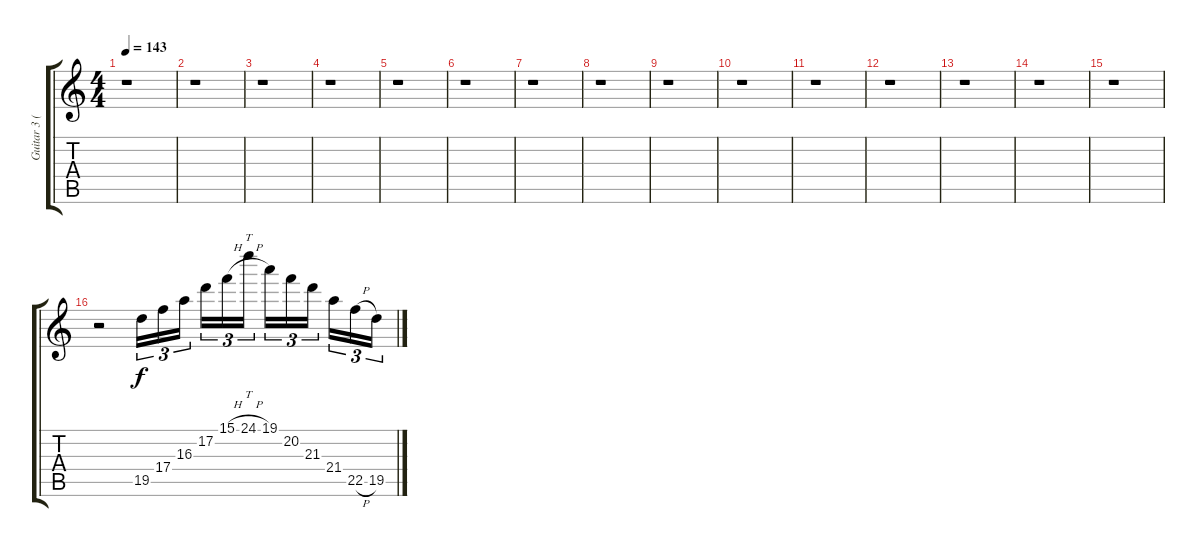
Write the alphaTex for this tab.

\track ("Guitar 3 (Lead)" "Guitar 3 (") {instrument overdrivenguitar}
\staff {score tabs}
\tuning (D4 A3 F3 C3 G2 D2) {hide}
\ts (4 4)
\tempo 143
\clef g2
\ks c
r.1{dy f} |
r.1 |
r.1 |
r.1 |
r.1 |
r.1 |
r.1 |
r.1 |
r.1 |
r.1 |
r.1 |
r.1 |
r.1 |
r.1 |
r.1 |
r.2 19.5.16{tu (3 2) volume 11} 17.4.16{tu (3 2)} 16.3.16{tu (3 2)} 17.2.16{tu (3 2)} 15.1{h}.16{tu (3 2)} 24.1{h}.16{tt tu (3 2)} 19.1.16{tu (3 2)} 20.2.16{tu (3 2)} 21.3.16{tu (3 2)} 21.4.16{tu (3 2)} 22.5{h}.16{tu (3 2)} 19.5.16{tu (3 2)}
